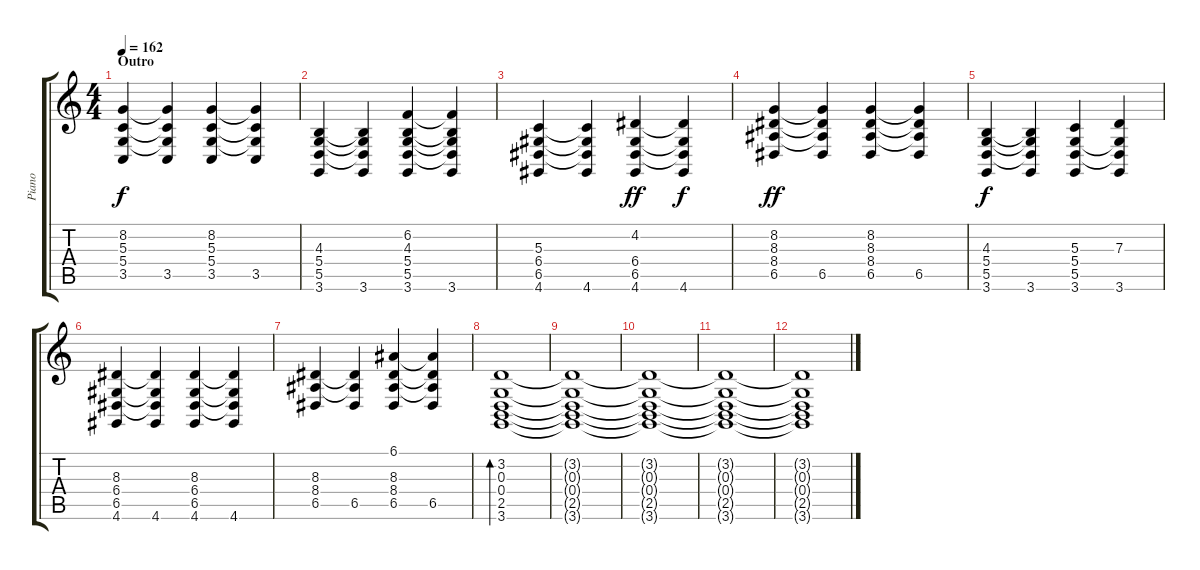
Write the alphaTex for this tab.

\track ("Piano" "Piano") {instrument brightacousticpiano}
\staff {score tabs}
\tuning (E4 B3 G3 D3 A2 E2) {hide}
\ts (4 4)
\section ("" "Outro")
\tempo 162
\clef g2
\ks c
(8.2 5.3 5.4 3.5).4{dy f} (8.2{t} 5.3{t} 5.4{t} 3.5).4 (8.2 5.3 5.4 3.5).4 (8.2{t} 5.3{t} 5.4{t} 3.5).4 |
(4.3 5.4 5.5 3.6).4 (4.3{t} 5.4{t} 5.5{t} 3.6).4 (6.2 4.3 5.4 5.5 3.6).4 (6.2{t} 4.3{t} 5.4{t} 5.5{t} 3.6).4 |
(5.3 6.4 6.5 4.6).4 (5.3{t} 6.4{t} 6.5{t} 4.6).4 (4.2 6.4 6.5 4.6).4{dy ff} (4.2{t} 6.4{t} 6.5{t} 4.6).4{dy f} |
(8.2 8.3 8.4 6.5).4{dy ff} (8.2{t} 8.3{t} 8.4{t} 6.5).4 (8.2 8.3 8.4 6.5).4 (8.2{t} 8.3{t} 8.4{t} 6.5).4 |
(4.3 5.4 5.5 3.6).4{dy f} (4.3{t} 5.4{t} 5.5{t} 3.6).4 (5.3 5.4 5.5 3.6).4 (7.3 5.4{t} 5.5{t} 3.6).4 |
(8.3 6.4 6.5 4.6).4 (8.3{t} 6.4{t} 6.5{t} 4.6).4 (8.3 6.4 6.5 4.6).4 (8.3{t} 6.4{t} 6.5{t} 4.6).4 |
(8.3 8.4 6.5).4 (8.3{t} 8.4{t} 6.5).4 (6.1 8.3 8.4 6.5).4 (6.1{t} 8.3{t} 8.4{t} 6.5).4 |
(3.2 0.3 0.4 2.5 3.6).1{bd 240} |
(3.2{t} 0.3{t} 0.4{t} 2.5{t} 3.6{t}).1 |
(3.2{t} 0.3{t} 0.4{t} 2.5{t} 3.6{t}).1 |
(3.2{t} 0.3{t} 0.4{t} 2.5{t} 3.6{t}).1 |
(3.2{t} 0.3{t} 0.4{t} 2.5{t} 3.6{t}).1
